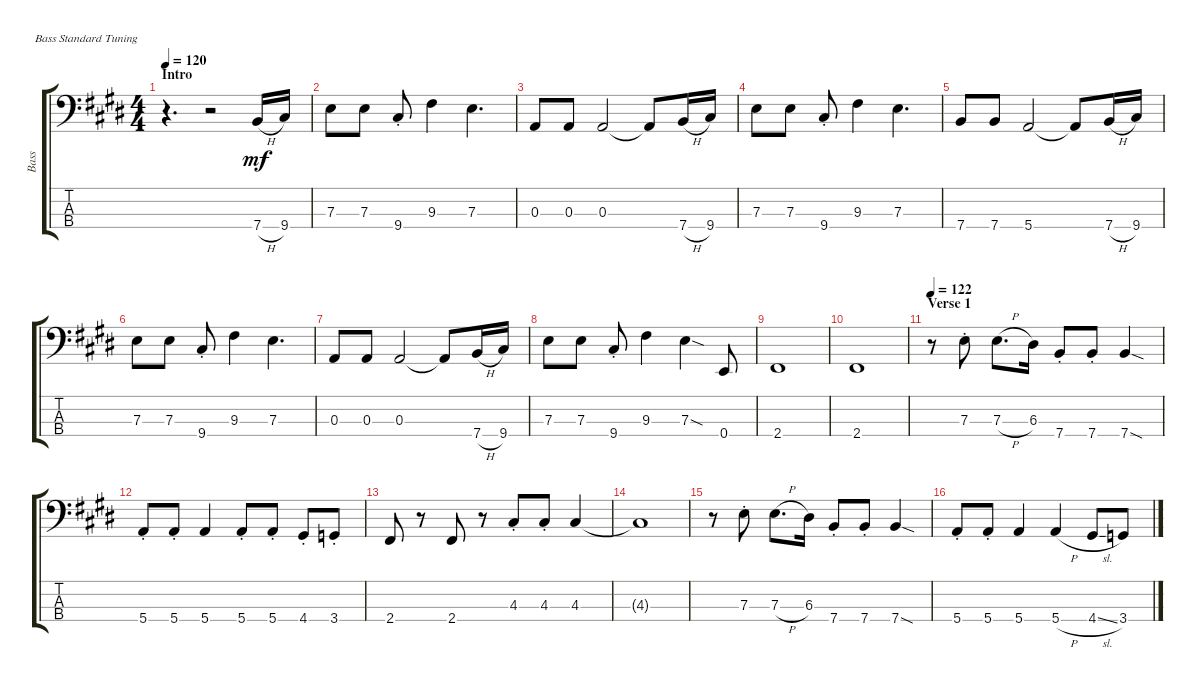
\defaultSystemsLayout 4
\bracketExtendMode groupsimilarinstruments
\otherSystemsTrackNameOrientation horizontal
\track ("Electric Bass (Tom Fowler)" "Bass") {instrument electricbassfinger}
\staff {score tabs}
\tuning (G2 D2 A1 E1)
\ts (4 4)
\section ("" "Intro")
\ac
\tempo 120
\clef f4
\ks e
r.4{d dy mf instrument electricbassfinger beam Down} r.2{beam Down} 7.4{h acc forcenatural}.16{beam Up} 9.4{acc #}.16{beam Up} |
7.3{acc forcenatural}.8{beam Down} 7.3{acc forcenatural}.8{beam Down} 9.4{st acc #}.8{beam Up} 9.3{acc #}.4{beam Down} 7.3{acc forcenatural}.4{d beam Down} |
0.3{acc forcenatural}.8{beam Up} 0.3{acc forcenatural}.8{beam Up} 0.3{acc forcenatural}.2{beam Up} 0.3{t acc forcenatural}.8{beam Up} 7.4{h acc forcenatural}.16{beam Up} 9.4{acc #}.16{beam Up} |
7.3{acc forcenatural}.8{beam Down} 7.3{acc forcenatural}.8{beam Down} 9.4{st acc #}.8{beam Up} 9.3{acc #}.4{beam Down} 7.3{acc forcenatural}.4{d beam Down} |
7.4{acc forcenatural}.8{beam Up} 7.4{acc forcenatural}.8{beam Up} 5.4{acc forcenatural}.2{beam Up} 5.4{t acc forcenatural}.8{beam Up} 7.4{h acc forcenatural}.16{beam Up} 9.4{acc #}.16{beam Up} |
7.3{acc forcenatural}.8{beam Down} 7.3{acc forcenatural}.8{beam Down} 9.4{st acc #}.8{beam Up} 9.3{acc #}.4{beam Down} 7.3{acc forcenatural}.4{d beam Down} |
0.3{acc forcenatural}.8{beam Up} 0.3{acc forcenatural}.8{beam Up} 0.3{acc forcenatural}.2{beam Up} 0.3{t acc forcenatural}.8{beam Up} 7.4{h acc forcenatural}.16{beam Up} 9.4{acc #}.16{beam Up} |
7.3{acc forcenatural}.8{beam Down} 7.3{acc forcenatural}.8{beam Down} 9.4{st acc #}.8{beam Up} 9.3{acc #}.4{beam Down} 7.3{sod acc forcenatural}.4{beam Down} 0.4{acc forcenatural}.8{beam Up} |
2.4{acc #}.1{beam Up} |
2.4{acc #}.1{beam Up} |
\section ("" "Verse 1")
\tempo 122
r.8{beam Down} 7.3{st acc forcenatural}.8{beam Down} 7.3{h acc forcenatural}.8{d beam Down} 6.3{acc #}.16{beam Down} 7.4{st acc forcenatural}.8{beam Up} 7.4{st acc forcenatural}.8{beam Up} 7.4{sod acc forcenatural}.4{beam Up} |
5.4{st acc forcenatural}.8{beam Up} 5.4{st acc forcenatural}.8{beam Up} 5.4{acc forcenatural}.4{beam Up} 5.4{st acc forcenatural}.8{beam Up} 5.4{st acc forcenatural}.8{beam Up} 4.4{st acc #}.8{beam Up} 3.4{st acc forcenatural}.8{beam Up} |
2.4{acc #}.8{beam Up} r.8{beam Up} 2.4{acc #}.8{beam Up} r.8{beam Up} 4.3{st acc #}.8{beam Up} 4.3{st acc #}.8{beam Up} 4.3{acc #}.4{beam Up} |
4.3{t acc #}.1{beam Up} |
r.8{beam Down} 7.3{st acc forcenatural}.8{beam Down} 7.3{h acc forcenatural}.8{d beam Down} 6.3{acc #}.16{beam Down} 7.4{st acc forcenatural}.8{beam Up} 7.4{st acc forcenatural}.8{beam Up} 7.4{sod acc forcenatural}.4{beam Up} |
5.4{st acc forcenatural}.8{beam Up} 5.4{st acc forcenatural}.8{beam Up} 5.4{acc forcenatural}.4{beam Up} 5.4{h acc forcenatural}.4{beam Up} 4.4{sl acc #}.8{beam Up} 3.4{acc forcenatural}.8{beam Up}
